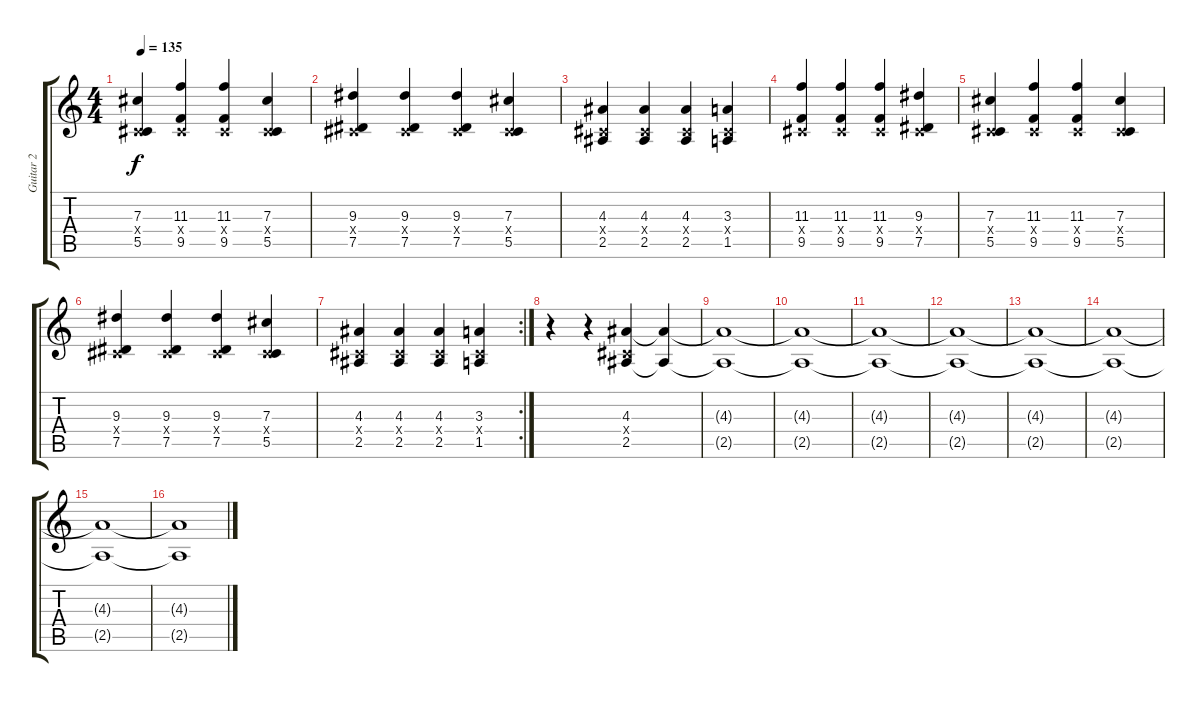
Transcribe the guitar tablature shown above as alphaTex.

\track ("Guitar 2" "Guitar 2") {instrument electricguitarjazz}
\staff {score tabs}
\tuning (Eb4 Bb3 Gb3 Db3 Ab2 Eb2) {hide}
\ts (4 4)
\tempo 135
\clef g2
\ks c
(7.3 0.4{x} 5.5).4{dy f} (11.3 0.4{x} 9.5).4 (11.3 0.4{x} 9.5).4 (7.3 0.4{x} 5.5).4 |
(9.3 0.4{x} 7.5).4 (9.3 0.4{x} 7.5).4 (9.3 0.4{x} 7.5).4 (7.3 0.4{x} 5.5).4 |
(4.3 0.4{x} 2.5).4 (4.3 0.4{x} 2.5).4 (4.3 0.4{x} 2.5).4 (3.3 0.4{x} 1.5).4 |
(11.3 0.4{x} 9.5).4 (11.3 0.4{x} 9.5).4 (11.3 0.4{x} 9.5).4 (9.3 0.4{x} 7.5).4 |
(7.3 0.4{x} 5.5).4 (11.3 0.4{x} 9.5).4 (11.3 0.4{x} 9.5).4 (7.3 0.4{x} 5.5).4 |
(9.3 0.4{x} 7.5).4 (9.3 0.4{x} 7.5).4 (9.3 0.4{x} 7.5).4 (7.3 0.4{x} 5.5).4 |
\rc 2
(4.3 0.4{x} 2.5).4 (4.3 0.4{x} 2.5).4 (4.3 0.4{x} 2.5).4 (3.3 0.4{x} 1.5).4 |
r.4 r.4 (4.3 0.4{x} 2.5).4 (4.3{t} 2.5{t}).4 |
(4.3{t} 2.5{t}).1 |
(4.3{t} 2.5{t}).1 |
(4.3{t} 2.5{t}).1 |
(4.3{t} 2.5{t}).1 |
(4.3{t} 2.5{t}).1 |
(4.3{t} 2.5{t}).1 |
(4.3{t} 2.5{t}).1 |
(4.3{t} 2.5{t}).1
